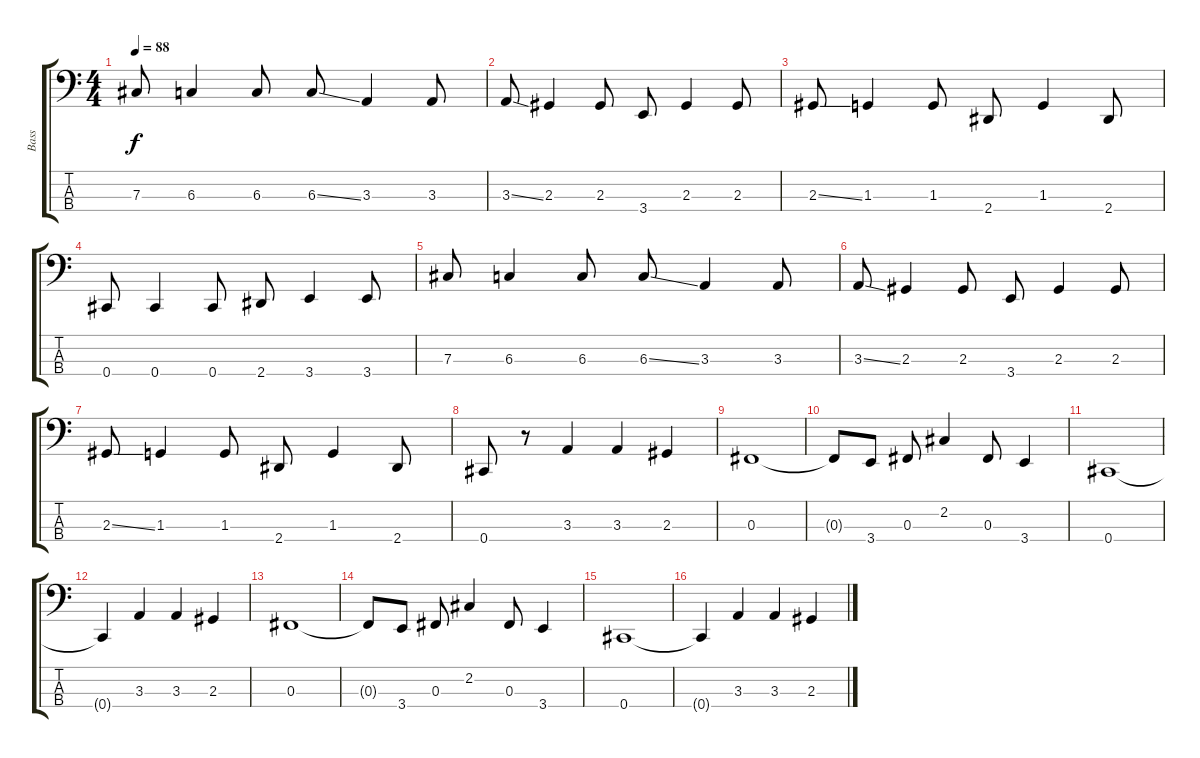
\track ("Bass" "Bass") {instrument electricbassfinger}
\staff {score tabs}
\tuning (E2 B1 Gb1 Db1) {hide}
\ts (4 4)
\tempo 88
\clef f4
\ks c
7.3.8{dy f} 6.3.4 6.3.8 6.3{ss}.8 3.3.4 3.3.8 |
3.3{ss}.8 2.3.4 2.3.8 3.4.8 2.3.4 2.3.8 |
2.3{ss}.8 1.3.4 1.3.8 2.4.8 1.3.4 2.4.8 |
0.4.8 0.4.4 0.4.8 2.4.8 3.4.4 3.4.8 |
7.3.8 6.3.4 6.3.8 6.3{ss}.8 3.3.4 3.3.8 |
3.3{ss}.8 2.3.4 2.3.8 3.4.8 2.3.4 2.3.8 |
2.3{ss}.8 1.3.4 1.3.8 2.4.8 1.3.4 2.4.8 |
0.4.8 r.8 3.3.4 3.3.4 2.3.4 |
0.3.1 |
0.3{t}.8 3.4.8 0.3.8 2.2.4 0.3.8 3.4.4 |
0.4.1 |
0.4{t}.4 3.3.4 3.3.4 2.3.4 |
0.3.1 |
0.3{t}.8 3.4.8 0.3.8 2.2.4 0.3.8 3.4.4 |
0.4.1 |
0.4{t}.4 3.3.4 3.3.4 2.3.4
